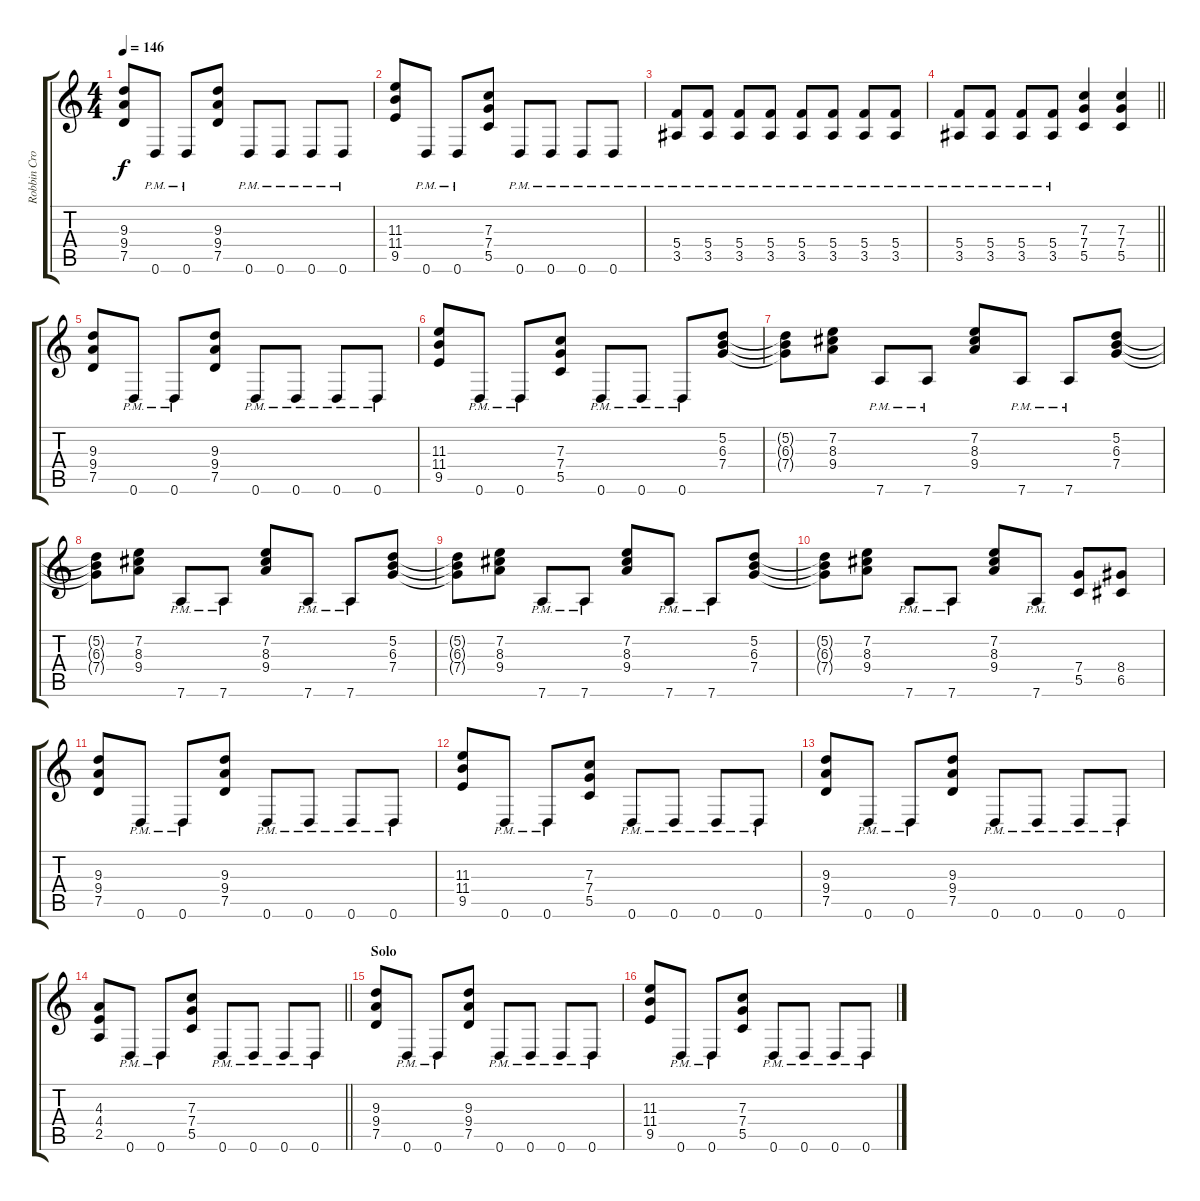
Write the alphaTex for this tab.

\track ("Robbin Crosby - Rhytm Guitar II" "Robbin Cro") {instrument overdrivenguitar}
\staff {score tabs}
\tuning (D4 A3 F3 C3 G2 D2) {hide}
\ts (4 4)
\tempo 146
\clef g2
\ks c
(9.3 9.4 7.5).8{dy f} 0.6{pm}.8 0.6{pm}.8 (9.3 9.4 7.5).8 0.6{pm}.8 0.6{pm}.8 0.6{pm}.8 0.6{pm}.8 |
(11.3 11.4 9.5).8 0.6{pm}.8 0.6{pm}.8 (7.3 7.4 5.5).8 0.6{pm}.8 0.6{pm}.8 0.6{pm}.8 0.6{pm}.8 |
(5.4{pm} 3.5{pm}).8 (5.4{pm} 3.5{pm}).8 (5.4{pm} 3.5{pm}).8 (5.4{pm} 3.5{pm}).8 (5.4{pm} 3.5{pm}).8 (5.4{pm} 3.5{pm}).8 (5.4{pm} 3.5{pm}).8 (5.4{pm} 3.5{pm}).8 |
\barLineRight lightlight
(5.4{pm} 3.5{pm}).8 (5.4{pm} 3.5{pm}).8 (5.4{pm} 3.5{pm}).8 (5.4{pm} 3.5{pm}).8 (7.3 7.4 5.5).4 (7.3 7.4 5.5).4 |
(9.3 9.4 7.5).8 0.6{pm}.8 0.6{pm}.8 (9.3 9.4 7.5).8 0.6{pm}.8 0.6{pm}.8 0.6{pm}.8 0.6{pm}.8 |
(11.3 11.4 9.5).8 0.6{pm}.8 0.6{pm}.8 (7.3 7.4 5.5).8 0.6{pm}.8 0.6{pm}.8 0.6{pm}.8 (5.2 6.3 7.4).8 |
(5.2{t} 6.3{t} 7.4{t}).8 (7.2 8.3 9.4).8 7.6{pm}.8 7.6{pm}.8 (7.2 8.3 9.4).8 7.6{pm}.8 7.6{pm}.8 (5.2 6.3 7.4).8 |
(5.2{t} 6.3{t} 7.4{t}).8 (7.2 8.3 9.4).8 7.6{pm}.8 7.6{pm}.8 (7.2 8.3 9.4).8 7.6{pm}.8 7.6{pm}.8 (5.2 6.3 7.4).8 |
(5.2{t} 6.3{t} 7.4{t}).8 (7.2 8.3 9.4).8 7.6{pm}.8 7.6{pm}.8 (7.2 8.3 9.4).8 7.6{pm}.8 7.6{pm}.8 (5.2 6.3 7.4).8 |
(5.2{t} 6.3{t} 7.4{t}).8 (7.2 8.3 9.4).8 7.6{pm}.8 7.6{pm}.8 (7.2 8.3 9.4).8 7.6{pm}.8 (7.4 5.5).8 (8.4 6.5).8 |
(9.3 9.4 7.5).8 0.6{pm}.8 0.6{pm}.8 (9.3 9.4 7.5).8 0.6{pm}.8 0.6{pm}.8 0.6{pm}.8 0.6{pm}.8 |
(11.3 11.4 9.5).8 0.6{pm}.8 0.6{pm}.8 (7.3 7.4 5.5).8 0.6{pm}.8 0.6{pm}.8 0.6{pm}.8 0.6{pm}.8 |
(9.3 9.4 7.5).8 0.6{pm}.8 0.6{pm}.8 (9.3 9.4 7.5).8 0.6{pm}.8 0.6{pm}.8 0.6{pm}.8 0.6{pm}.8 |
\barLineRight lightlight
(4.3 4.4 2.5).8 0.6{pm}.8 0.6{pm}.8 (7.3 7.4 5.5).8 0.6{pm}.8 0.6{pm}.8 0.6{pm}.8 0.6{pm}.8 |
\section ("" "Solo")
(9.3 9.4 7.5).8 0.6{pm}.8 0.6{pm}.8 (9.3 9.4 7.5).8 0.6{pm}.8 0.6{pm}.8 0.6{pm}.8 0.6{pm}.8 |
(11.3 11.4 9.5).8 0.6{pm}.8 0.6{pm}.8 (7.3 7.4 5.5).8 0.6{pm}.8 0.6{pm}.8 0.6{pm}.8 0.6{pm}.8
